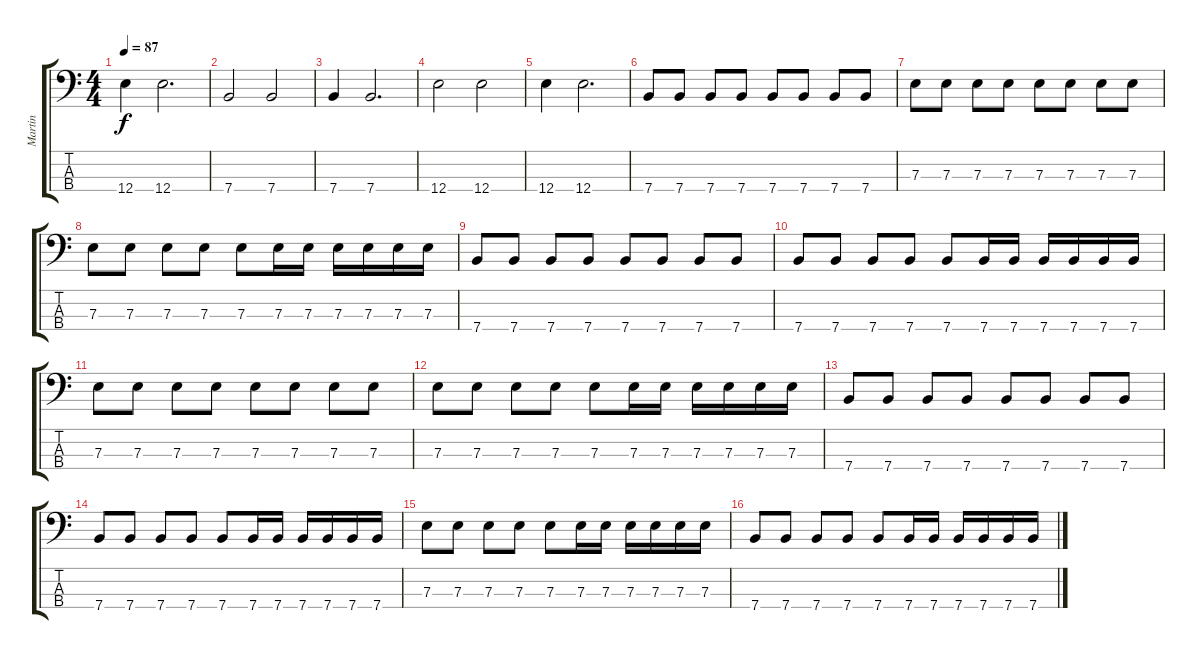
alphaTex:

\track ("Martin" "Martin") {instrument electricbassfinger}
\staff {score tabs}
\tuning (G2 D2 A1 E1) {hide}
\ts (4 4)
\tempo 87
\clef f4
\ks c
12.4.4{dy f} 12.4.2{d} |
7.4.2 7.4.2 |
7.4.4 7.4.2{d} |
12.4.2 12.4.2 |
12.4.4 12.4.2{d} |
7.4.8 7.4.8 7.4.8 7.4.8 7.4.8 7.4.8 7.4.8 7.4.8 |
7.3.8 7.3.8 7.3.8 7.3.8 7.3.8 7.3.8 7.3.8 7.3.8 |
7.3.8 7.3.8 7.3.8 7.3.8 7.3.8 7.3.16 7.3.16 7.3.16 7.3.16 7.3.16 7.3.16 |
7.4.8 7.4.8 7.4.8 7.4.8 7.4.8 7.4.8 7.4.8 7.4.8 |
7.4.8 7.4.8 7.4.8 7.4.8 7.4.8 7.4.16 7.4.16 7.4.16 7.4.16 7.4.16 7.4.16 |
7.3.8 7.3.8 7.3.8 7.3.8 7.3.8 7.3.8 7.3.8 7.3.8 |
7.3.8 7.3.8 7.3.8 7.3.8 7.3.8 7.3.16 7.3.16 7.3.16 7.3.16 7.3.16 7.3.16 |
7.4.8 7.4.8 7.4.8 7.4.8 7.4.8 7.4.8 7.4.8 7.4.8 |
7.4.8 7.4.8 7.4.8 7.4.8 7.4.8 7.4.16 7.4.16 7.4.16 7.4.16 7.4.16 7.4.16 |
7.3.8 7.3.8 7.3.8 7.3.8 7.3.8 7.3.16 7.3.16 7.3.16 7.3.16 7.3.16 7.3.16 |
7.4.8 7.4.8 7.4.8 7.4.8 7.4.8 7.4.16 7.4.16 7.4.16 7.4.16 7.4.16 7.4.16
